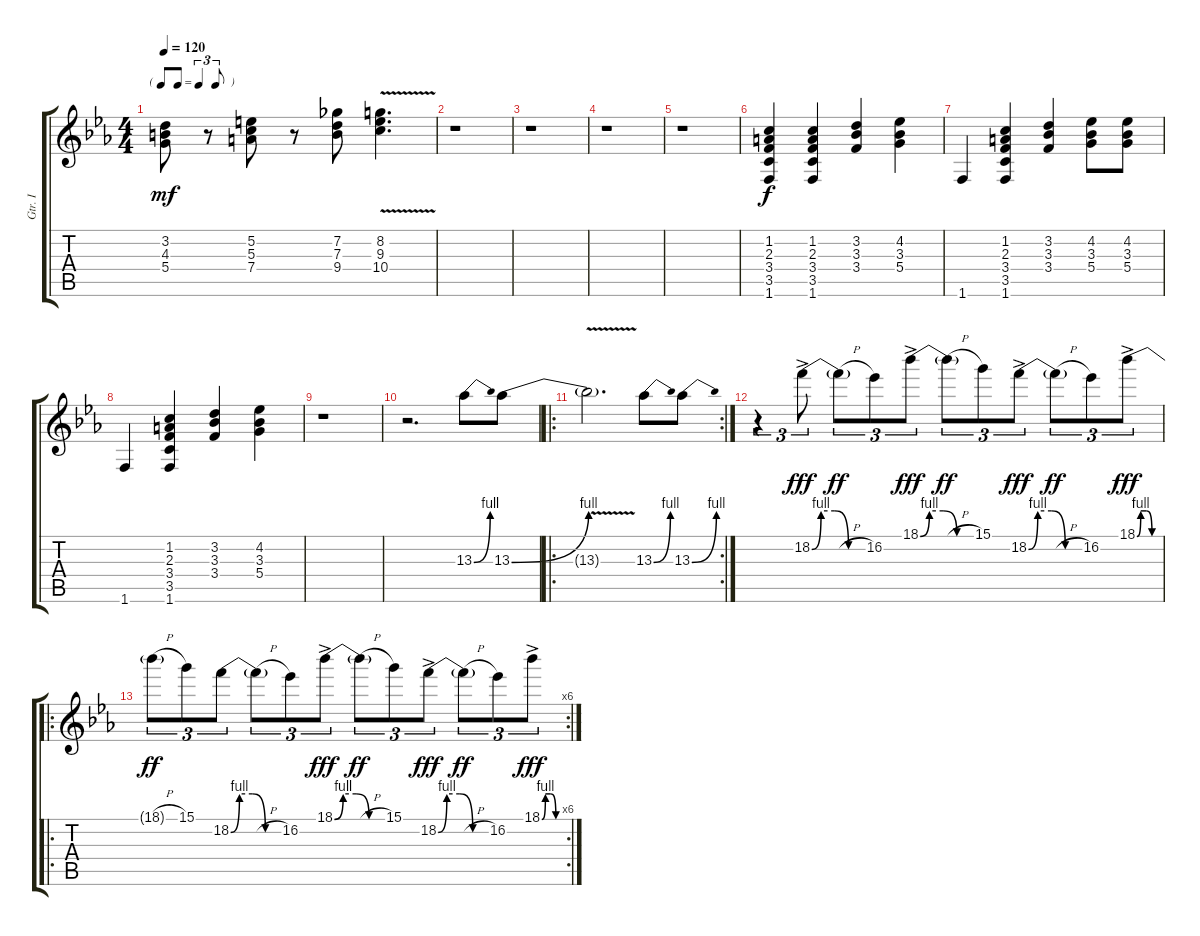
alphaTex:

\track ("Gtr. I" "Gtr. I") {instrument distortionguitar}
\staff {score tabs}
\tuning (E4 B3 G3 D3 A2 E2) {hide}
\ts (4 4)
\tf triplet8th
\tempo 120
\clef g2
\ks eb
(3.2 4.3 5.4).8{dy mf} r.8 (5.2 5.3 7.4).8 r.8 (7.2 7.3 9.4).8 (8.2{v} 9.3{v} 10.4{v}).4{d} |
r.1 |
r.1 |
r.1 |
r.1 |
(1.2 2.3 3.4 3.5 1.6).4{dy f} (1.2 2.3 3.4 3.5 1.6).4 (3.2 3.3 3.4).4 (4.2 3.3 5.4).4 |
1.6.4 (1.2 2.3 3.4 3.5 1.6).4 (3.2 3.3 3.4).4 (4.2 3.3 5.4).8 (4.2 3.3 5.4).8 |
1.6.4 (1.2 2.3 3.4 3.5 1.6).4 (3.2 3.3 3.4).4 (4.2 3.3 5.4).4 |
r.1 |
r.2{d} 13.3{be (bend 0 0 60 4)}.8 13.3{be (bend 0 0 60 4)}.8 |
\ro
\rc 2
13.3{v t}.2{d} 13.3{be (bend 0 0 60 4)}.8 13.3{be (bend 0 0 60 4)}.8 |
r.4{tu (3 2)} 18.2{be (custom 0 0 10 4 25 4 40 0 60 0) ac}.8{tu (3 2) dy fff} 18.2{h t}.8{tu (3 2) dy ff} 16.2.8{tu (3 2)} 18.1{be (custom 0 0 10 4 25 4 40 0 60 0) ac}.8{tu (3 2) dy fff} 18.1{h t}.8{tu (3 2) dy ff} 15.1.8{tu (3 2)} 18.2{be (custom 0 0 10 4 25 4 40 0 60 0) ac}.8{tu (3 2) dy fff} 18.2{h t}.8{tu (3 2) dy ff} 16.2.8{tu (3 2)} 18.1{be (custom 0 0 10 4 25 4 40 0 60 0) ac}.8{tu (3 2) dy fff} |
\ro
\rc 6
18.1{h t}.8{tu (3 2) dy ff} 15.1.8{tu (3 2)} 18.2{be (custom 0 0 10 4 25 4 40 0 60 0)}.8{tu (3 2)} 18.2{h t}.8{tu (3 2)} 16.2.8{tu (3 2)} 18.1{be (custom 0 0 10 4 25 4 40 0 60 0) ac}.8{tu (3 2) dy fff} 18.1{h t}.8{tu (3 2) dy ff} 15.1.8{tu (3 2)} 18.2{be (custom 0 0 10 4 25 4 40 0 60 0) ac}.8{tu (3 2) dy fff} 18.2{h t}.8{tu (3 2) dy ff} 16.2.8{tu (3 2)} 18.1{be (custom 0 0 10 4 25 4 40 0 60 0) ac}.8{tu (3 2) dy fff}
